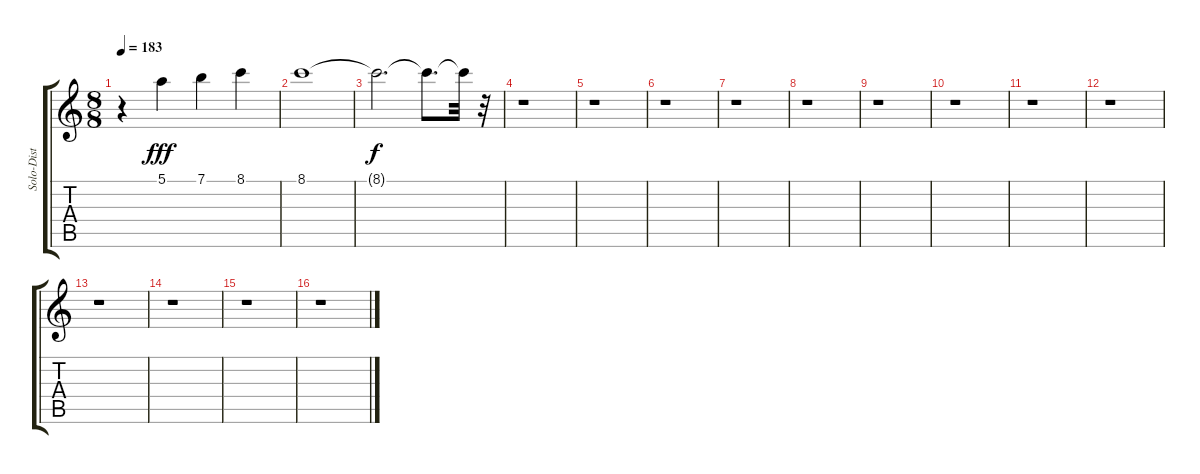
\track ("Solo-Dist" "Solo-Dist") {instrument distortionguitar}
\staff {score tabs}
\tuning (E4 B3 G3 D3 A2 E2) {hide}
\ts (8 8)
\tempo 183
\clef g2
\ks c
r.4{dy f} 5.1.4{dy fff} 7.1.4 8.1.4 |
8.1.1 |
8.1{t}.2{d dy f} 8.1{t}.8{d} 8.1{t}.32 r.32 |
r.1 |
r.1 |
r.1 |
r.1 |
r.1 |
r.1 |
r.1 |
r.1 |
r.1 |
r.1 |
r.1 |
r.1 |
r.1
